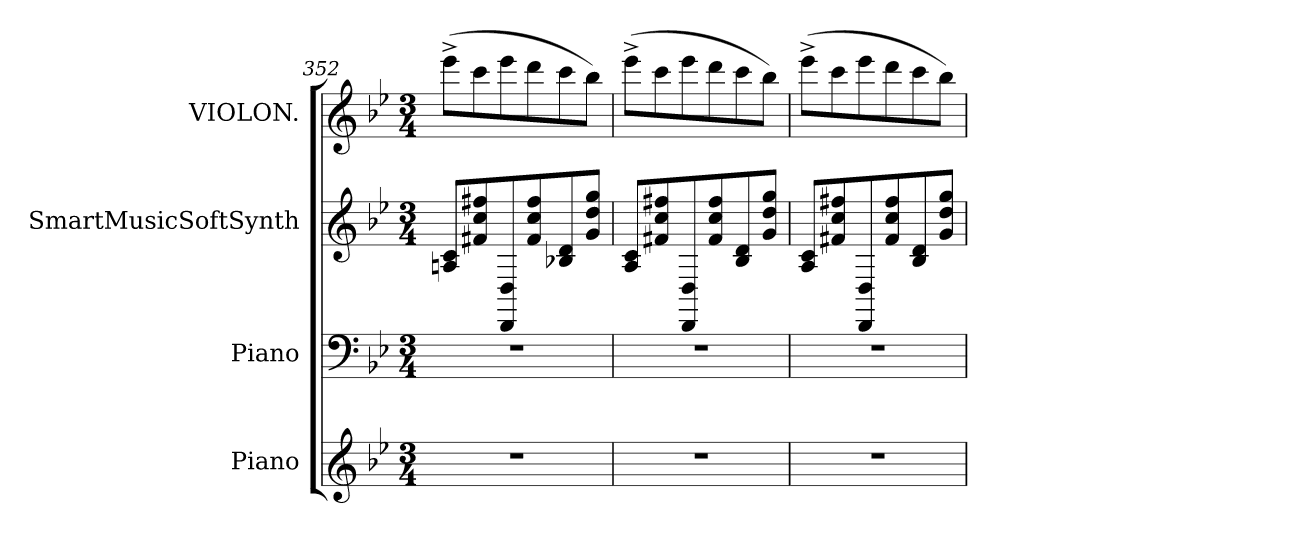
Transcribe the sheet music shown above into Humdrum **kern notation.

**kern	**kern	**kern	**kern
*part4	*part3	*part2	*part1
*staff4	*staff3	*staff2	*staff1
*I"Piano	*I"Piano	*I"SmartMusicSoftSynth	*I"VIOLON.
*I'P.	*	*	*
*clefG2	*clefF4	*clefG2	*clefG2
*k[b-e-]	*k[b-e-]	*k[b-e-]	*k[b-e-]
*M3/4	*M3/4	*M3/4	*M3/4
=352	=352	=352	=352
2.r	2.r	8An/ 8c/L	(8eee-^\L
.	.	8f#X\ 8cc\ 8ff#X\	8ccc\
.	.	8DD/ 8D/	8eee-\
.	.	8f#\ 8cc\ 8ff#\	8ddd\
.	.	8B-X/ 8d/	8ccc\
.	.	8g\ 8dd\ 8gg\J	8bb-\J)
=353	=353	=353	=353
2.r	2.r	8A/ 8c/L	(8eee-^\L
.	.	8f#X\ 8cc\ 8ff#X\	8ccc\
.	.	8DD/ 8D/	8eee-\
.	.	8f#\ 8cc\ 8ff#\	8ddd\
.	.	8B-/ 8d/	8ccc\
.	.	8g\ 8dd\ 8gg\J	8bb-\J)
=354	=354	=354	=354
2.r	2.r	8A/ 8c/L	(8eee-^\L
.	.	8f#X\ 8cc\ 8ff#X\	8ccc\
.	.	8DD/ 8D/	8eee-\
.	.	8f#\ 8cc\ 8ff#\	8ddd\
.	.	8B-/ 8d/	8ccc\
.	.	8g\ 8dd\ 8gg\J	8bb-\J)
=	=	=	=
*-	*-	*-	*-
